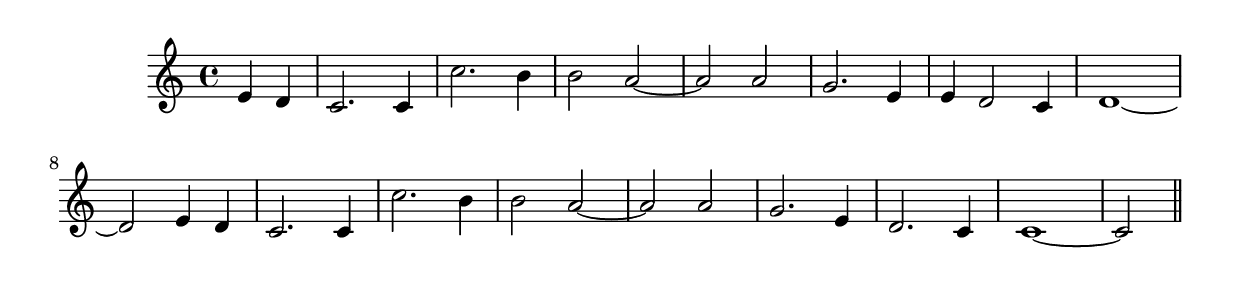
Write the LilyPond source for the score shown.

\version "2.19.49"
%{\header {
  title = "Annie Laurie"
  composer = "anonymous"
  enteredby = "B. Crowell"
}%}
\score{{\key c \major
\time 4/4
%{\tempo 4=120
%}\relative c' {
  \partial 2
  e4 d | c2. c4 | c'2. b4 | b2 a~ | a a | g2. e4 | e4 d2 c4 | d1~ | d2 e4 d |
  c2. c4 | c'2. b4 | b2 a~ | a a | g2. e4 | d2. c4 | c1~ | c2 
  \bar "||"
}

}}